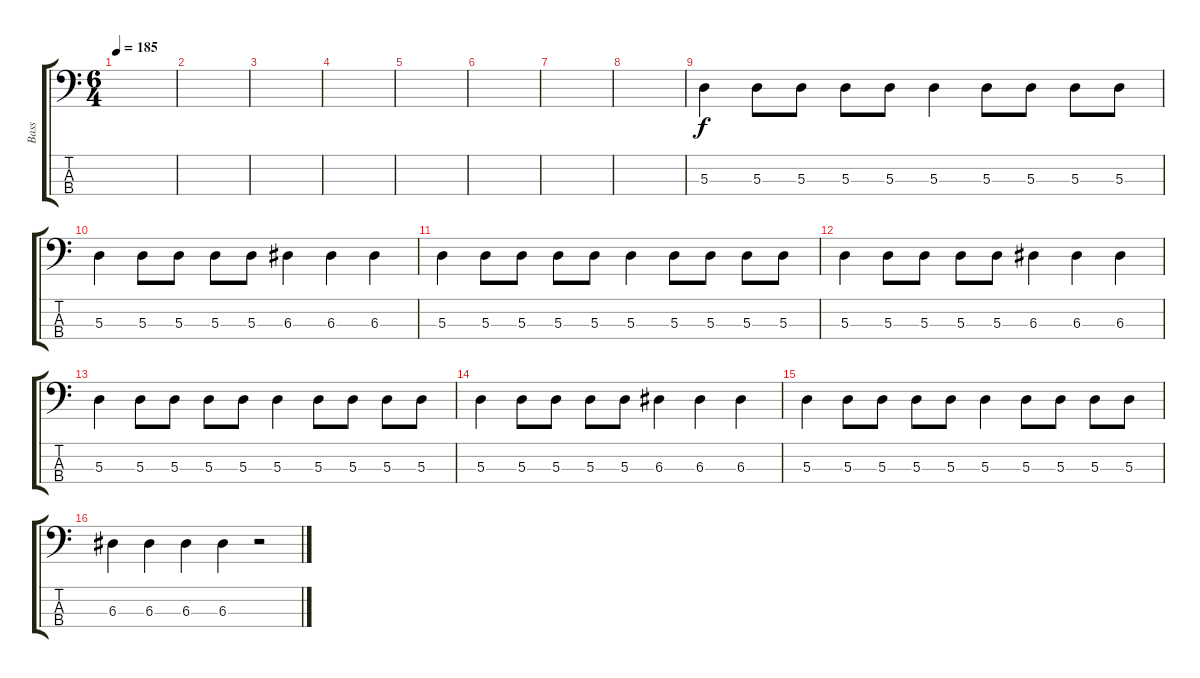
\track ("Bass" "Bass") {instrument electricbassfinger}
\staff {score tabs}
\tuning (G2 D2 A1 E1) {hide}
\ts (6 4)
\tempo 185
\clef f4
\ks c
|
|
|
|
|
|
|
|
5.3.4 5.3.8 5.3.8 5.3.8 5.3.8 5.3.4 5.3.8 5.3.8 5.3.8 5.3.8 |
5.3.4 5.3.8 5.3.8 5.3.8 5.3.8 6.3.4 6.3.4 6.3.4 |
5.3.4 5.3.8 5.3.8 5.3.8 5.3.8 5.3.4 5.3.8 5.3.8 5.3.8 5.3.8 |
5.3.4 5.3.8 5.3.8 5.3.8 5.3.8 6.3.4 6.3.4 6.3.4 |
5.3.4 5.3.8 5.3.8 5.3.8 5.3.8 5.3.4 5.3.8 5.3.8 5.3.8 5.3.8 |
5.3.4 5.3.8 5.3.8 5.3.8 5.3.8 6.3.4 6.3.4 6.3.4 |
5.3.4 5.3.8 5.3.8 5.3.8 5.3.8 5.3.4 5.3.8 5.3.8 5.3.8 5.3.8 |
6.3.4 6.3.4 6.3.4 6.3.4 r.2
